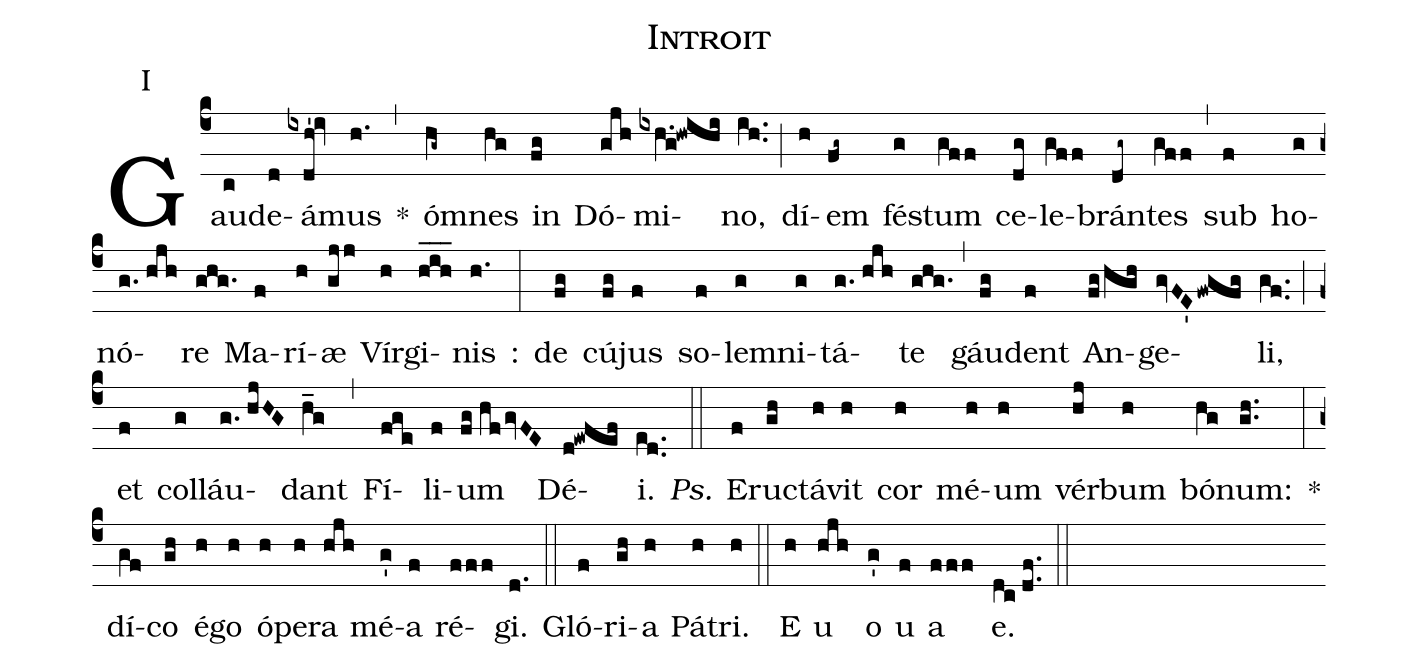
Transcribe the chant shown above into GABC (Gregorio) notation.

name: Introit;
annotation: I;
%%
(c4)
Gau(c)de(d)á(ixdh'!iv)mus(h.) *(,) ó(hg~)mnes(hg) in(fg) Dó(gjh)mi(ixh.g!hwihi)no,(ih..) (;) dí(h)em(fg~) fé(g)stum(gff) ce(dg)le(gff)brán(dg~)tes(gff) (,) sub(f) ho(g)nó(g.//hjh)re(ghg.) Ma(f)rí(h)æ(gjj) Vír(h)gi(hih___)nis(h.) :(:) de(fg) cú(fg)jus(f) so(f)lem(g)ni(g)tá(g.//hjh)te(ghg.) (,) gáu(fg)dent(f) An(fg/hgh)ge(gvFE'fwgfg)li,(gf..) (;) et(f) col(g)láu(g.//hjHG)dant(h_g) (,) Fí(fge)li(f)um(fg//hfgvFE) Dé(d!ewfef)i.(ed..)
<i>Ps.</i>(::)
E(f)ruc(gh)tá(h)vit(h) cor(h) mé(h)um(h) vér(hj)bum(h) bó(hg)num:(gh..) *(:) dí(gf)co(gh) é(h)go(h) ó(h)pe(h)ra(hjh) mé(g')a(f) ré(fff)gi.(d.) (::)
Gló(f)ri(gh)a(h) Pá(h)tri.(h) (::)
E(h) u(hjh) o(g') u(f) a(fff) e.(dc//d.f.) (::)
